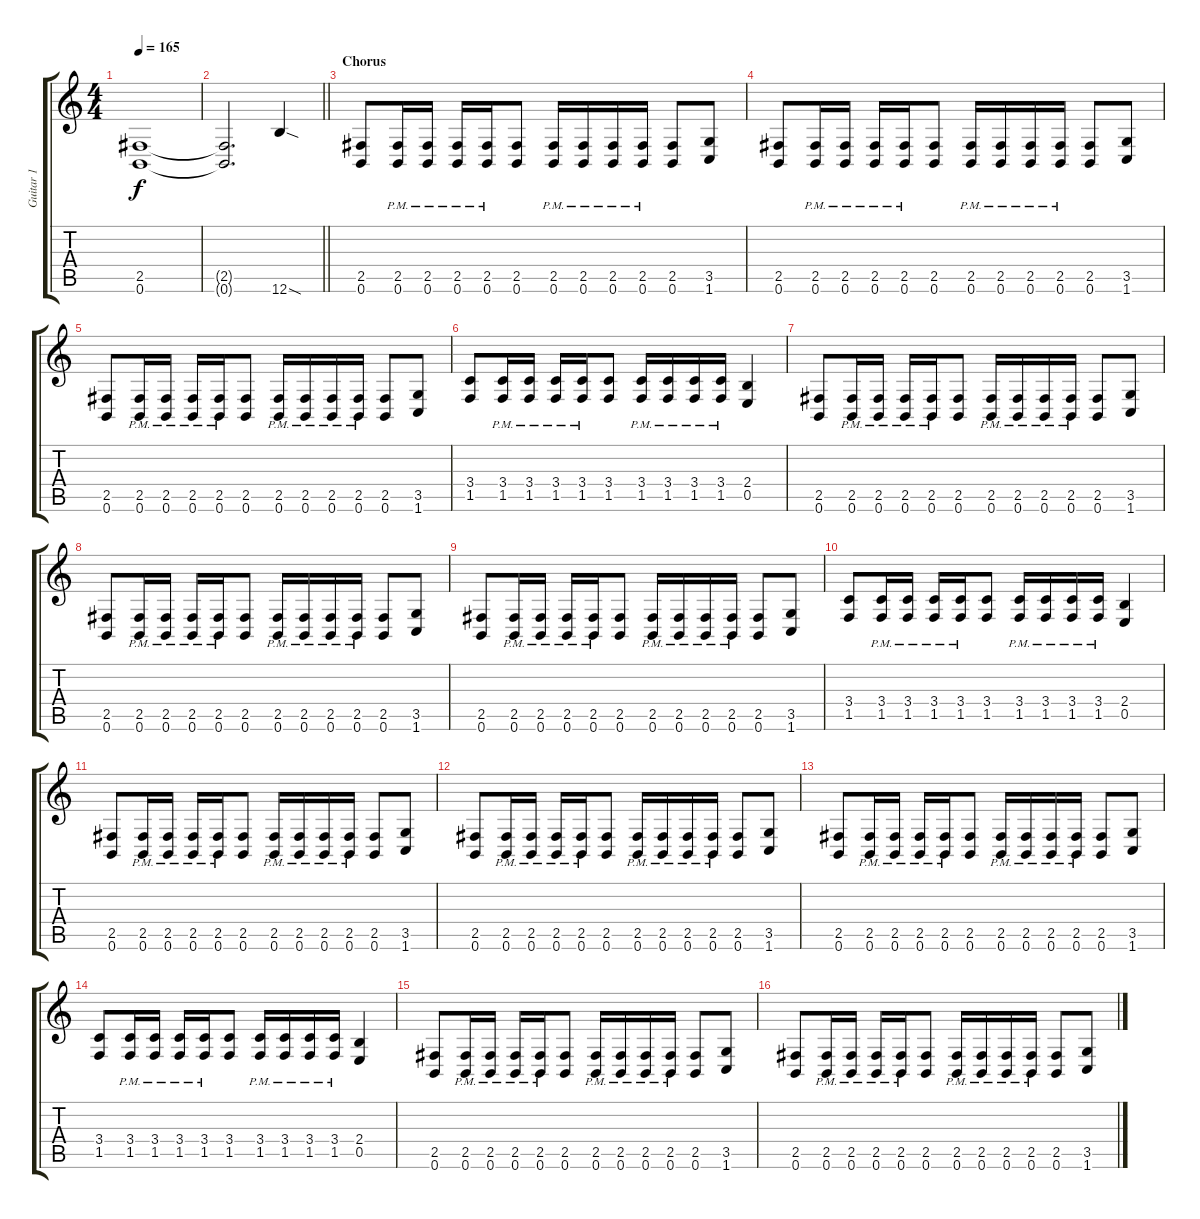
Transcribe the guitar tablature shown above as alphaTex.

\track ("Guitar 1" "Guitar 1") {instrument overdrivenguitar}
\staff {score tabs}
\tuning (B3 G3 D3 A2 E2 B1) {hide}
\ts (4 4)
\tempo 165
\clef g2
\ks c
(2.5 0.6).1{dy f} |
\barLineRight lightlight
(2.5{t} 0.6{t}).2{d} 12.6{sod}.4 |
\section ("" "Chorus")
(2.5 0.6).8 (2.5{pm} 0.6{pm}).16 (2.5{pm} 0.6{pm}).16 (2.5{pm} 0.6{pm}).16 (2.5{pm} 0.6{pm}).16 (2.5 0.6).8 (2.5{pm} 0.6{pm}).16 (2.5{pm} 0.6{pm}).16 (2.5{pm} 0.6{pm}).16 (2.5{pm} 0.6{pm}).16 (2.5 0.6).8 (3.5 1.6).8 |
(2.5 0.6).8 (2.5{pm} 0.6{pm}).16 (2.5{pm} 0.6{pm}).16 (2.5{pm} 0.6{pm}).16 (2.5{pm} 0.6{pm}).16 (2.5 0.6).8 (2.5{pm} 0.6{pm}).16 (2.5{pm} 0.6{pm}).16 (2.5{pm} 0.6{pm}).16 (2.5{pm} 0.6{pm}).16 (2.5 0.6).8 (3.5 1.6).8 |
(2.5 0.6).8 (2.5{pm} 0.6{pm}).16 (2.5{pm} 0.6{pm}).16 (2.5{pm} 0.6{pm}).16 (2.5{pm} 0.6{pm}).16 (2.5 0.6).8 (2.5{pm} 0.6{pm}).16 (2.5{pm} 0.6{pm}).16 (2.5{pm} 0.6{pm}).16 (2.5{pm} 0.6{pm}).16 (2.5 0.6).8 (3.5 1.6).8 |
(3.4 1.5).8 (3.4{pm} 1.5{pm}).16 (3.4{pm} 1.5{pm}).16 (3.4{pm} 1.5{pm}).16 (3.4{pm} 1.5{pm}).16 (3.4 1.5).8 (3.4{pm} 1.5{pm}).16 (3.4{pm} 1.5{pm}).16 (3.4{pm} 1.5{pm}).16 (3.4{pm} 1.5{pm}).16 (2.4 0.5).4 |
(2.5 0.6).8 (2.5{pm} 0.6{pm}).16 (2.5{pm} 0.6{pm}).16 (2.5{pm} 0.6{pm}).16 (2.5{pm} 0.6{pm}).16 (2.5 0.6).8 (2.5{pm} 0.6{pm}).16 (2.5{pm} 0.6{pm}).16 (2.5{pm} 0.6{pm}).16 (2.5{pm} 0.6{pm}).16 (2.5 0.6).8 (3.5 1.6).8 |
(2.5 0.6).8 (2.5{pm} 0.6{pm}).16 (2.5{pm} 0.6{pm}).16 (2.5{pm} 0.6{pm}).16 (2.5{pm} 0.6{pm}).16 (2.5 0.6).8 (2.5{pm} 0.6{pm}).16 (2.5{pm} 0.6{pm}).16 (2.5{pm} 0.6{pm}).16 (2.5{pm} 0.6{pm}).16 (2.5 0.6).8 (3.5 1.6).8 |
(2.5 0.6).8 (2.5{pm} 0.6{pm}).16 (2.5{pm} 0.6{pm}).16 (2.5{pm} 0.6{pm}).16 (2.5{pm} 0.6{pm}).16 (2.5 0.6).8 (2.5{pm} 0.6{pm}).16 (2.5{pm} 0.6{pm}).16 (2.5{pm} 0.6{pm}).16 (2.5{pm} 0.6{pm}).16 (2.5 0.6).8 (3.5 1.6).8 |
(3.4 1.5).8 (3.4{pm} 1.5{pm}).16 (3.4{pm} 1.5{pm}).16 (3.4{pm} 1.5{pm}).16 (3.4{pm} 1.5{pm}).16 (3.4 1.5).8 (3.4{pm} 1.5{pm}).16 (3.4{pm} 1.5{pm}).16 (3.4{pm} 1.5{pm}).16 (3.4{pm} 1.5{pm}).16 (2.4 0.5).4 |
(2.5 0.6).8 (2.5{pm} 0.6{pm}).16 (2.5{pm} 0.6{pm}).16 (2.5{pm} 0.6{pm}).16 (2.5{pm} 0.6{pm}).16 (2.5 0.6).8 (2.5{pm} 0.6{pm}).16 (2.5{pm} 0.6{pm}).16 (2.5{pm} 0.6{pm}).16 (2.5{pm} 0.6{pm}).16 (2.5 0.6).8 (3.5 1.6).8 |
(2.5 0.6).8 (2.5{pm} 0.6{pm}).16 (2.5{pm} 0.6{pm}).16 (2.5{pm} 0.6{pm}).16 (2.5{pm} 0.6{pm}).16 (2.5 0.6).8 (2.5{pm} 0.6{pm}).16 (2.5{pm} 0.6{pm}).16 (2.5{pm} 0.6{pm}).16 (2.5{pm} 0.6{pm}).16 (2.5 0.6).8 (3.5 1.6).8 |
(2.5 0.6).8 (2.5{pm} 0.6{pm}).16 (2.5{pm} 0.6{pm}).16 (2.5{pm} 0.6{pm}).16 (2.5{pm} 0.6{pm}).16 (2.5 0.6).8 (2.5{pm} 0.6{pm}).16 (2.5{pm} 0.6{pm}).16 (2.5{pm} 0.6{pm}).16 (2.5{pm} 0.6{pm}).16 (2.5 0.6).8 (3.5 1.6).8 |
(3.4 1.5).8 (3.4{pm} 1.5{pm}).16 (3.4{pm} 1.5{pm}).16 (3.4{pm} 1.5{pm}).16 (3.4{pm} 1.5{pm}).16 (3.4 1.5).8 (3.4{pm} 1.5{pm}).16 (3.4{pm} 1.5{pm}).16 (3.4{pm} 1.5{pm}).16 (3.4{pm} 1.5{pm}).16 (2.4 0.5).4 |
(2.5 0.6).8 (2.5{pm} 0.6{pm}).16 (2.5{pm} 0.6{pm}).16 (2.5{pm} 0.6{pm}).16 (2.5{pm} 0.6{pm}).16 (2.5 0.6).8 (2.5{pm} 0.6{pm}).16 (2.5{pm} 0.6{pm}).16 (2.5{pm} 0.6{pm}).16 (2.5{pm} 0.6{pm}).16 (2.5 0.6).8 (3.5 1.6).8 |
(2.5 0.6).8 (2.5{pm} 0.6{pm}).16 (2.5{pm} 0.6{pm}).16 (2.5{pm} 0.6{pm}).16 (2.5{pm} 0.6{pm}).16 (2.5 0.6).8 (2.5{pm} 0.6{pm}).16 (2.5{pm} 0.6{pm}).16 (2.5{pm} 0.6{pm}).16 (2.5{pm} 0.6{pm}).16 (2.5 0.6).8 (3.5 1.6).8
